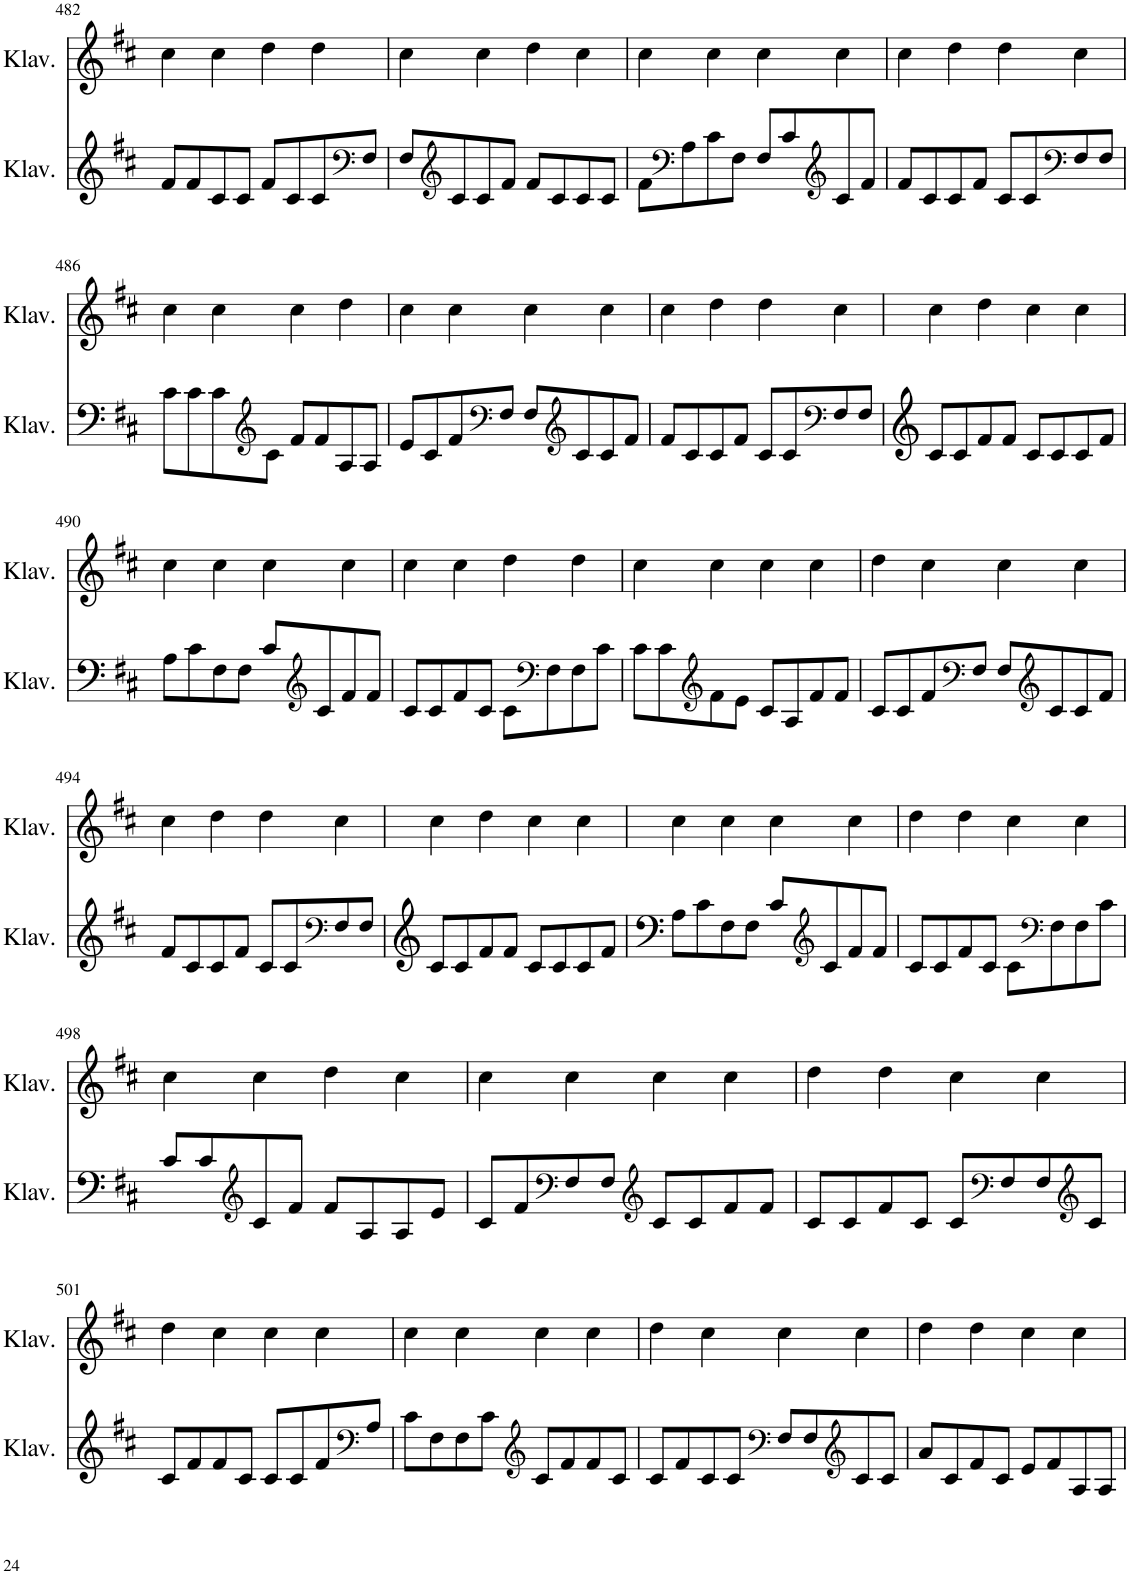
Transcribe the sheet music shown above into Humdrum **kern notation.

**kern	**kern
*part2	*part1
*staff2	*staff1
*I"Klavier	*I"Klavier
*I'Klav.	*I'Klav.
!!LO:PB:g=z
*clefG2	*clefG2
*k[f#c#]	*k[f#c#]
*M4/4	*M4/4
=482	=482
8f#/L	4cc#\
8f#/	.
8c#/	4cc#\
8c#/J	.
8f#/L	4dd\
8c#/	.
8c#/	4dd\
*clefF4	*
8F#/J	.
=483	=483
8F#/L	4cc#\
*clefG2	*
8c#/	.
8c#/	4cc#\
8f#/J	.
8f#/L	4dd\
8c#/	.
8c#/	4cc#\
8c#/J	.
=484	=484
8f#\L	4cc#\
*clefF4	*
8A\	.
8c#\	4cc#\
8F#\J	.
8F#/L	4cc#\
8c#/	.
*clefG2	*
8c#/	4cc#\
8f#/J	.
=485	=485
8f#/L	4cc#\
8c#/	.
8c#/	4dd\
8f#/J	.
8c#/L	4dd\
8c#/	.
*clefF4	*
8F#/	4cc#\
8F#/J	.
!!LO:LB:g=z
=486	=486
8c#\L	4cc#\
8c#\	.
8c#\	4cc#\
*clefG2	*
8c#\J	.
8f#/L	4cc#\
8f#/	.
8A/	4dd\
8A/J	.
=487	=487
8e/L	4cc#\
8c#/	.
8f#/	4cc#\
*clefF4	*
8F#/J	.
8F#/L	4cc#\
*clefG2	*
8c#/	.
8c#/	4cc#\
8f#/J	.
=488	=488
8f#/L	4cc#\
8c#/	.
8c#/	4dd\
8f#/J	.
8c#/L	4dd\
8c#/	.
*clefF4	*
8F#/	4cc#\
8F#/J	.
=489	=489
8c#/L	4cc#\
8c#/	.
8f#/	4dd\
8f#/J	.
8c#/L	4cc#\
8c#/	.
8c#/	4cc#\
8f#/J	.
!!LO:LB:g=z
=490	=490
8A\L	4cc#\
8c#\	.
8F#\	4cc#\
8F#\J	.
8c#/L	4cc#\
*clefG2	*
8c#/	.
8f#/	4cc#\
8f#/J	.
=491	=491
8c#/L	4cc#\
8c#/	.
8f#/	4cc#\
8c#/J	.
8c#\L	4dd\
*clefF4	*
8F#\	.
8F#\	4dd\
8c#\J	.
=492	=492
8c#\L	4cc#\
8c#\	.
*clefG2	*
8f#\	4cc#\
8e\J	.
8c#/L	4cc#\
8A/	.
8f#/	4cc#\
8f#/J	.
=493	=493
8c#/L	4dd\
8c#/	.
8f#/	4cc#\
*clefF4	*
8F#/J	.
8F#/L	4cc#\
*clefG2	*
8c#/	.
8c#/	4cc#\
8f#/J	.
!!LO:LB:g=z
=494	=494
8f#/L	4cc#\
8c#/	.
8c#/	4dd\
8f#/J	.
8c#/L	4dd\
8c#/	.
*clefF4	*
8F#/	4cc#\
8F#/J	.
=495	=495
8c#/L	4cc#\
8c#/	.
8f#/	4dd\
8f#/J	.
8c#/L	4cc#\
8c#/	.
8c#/	4cc#\
8f#/J	.
=496	=496
8A\L	4cc#\
8c#\	.
8F#\	4cc#\
8F#\J	.
8c#/L	4cc#\
*clefG2	*
8c#/	.
8f#/	4cc#\
8f#/J	.
=497	=497
8c#/L	4dd\
8c#/	.
8f#/	4dd\
8c#/J	.
8c#\L	4cc#\
*clefF4	*
8F#\	.
8F#\	4cc#\
8c#\J	.
!!LO:LB:g=z
=498	=498
8c#/L	4cc#\
8c#/	.
*clefG2	*
8c#/	4cc#\
8f#/J	.
8f#/L	4dd\
8A/	.
8A/	4cc#\
8e/J	.
=499	=499
8c#/L	4cc#\
8f#/	.
*clefF4	*
8F#/	4cc#\
8F#/J	.
*clefG2	*
8c#/L	4cc#\
8c#/	.
8f#/	4cc#\
8f#/J	.
=500	=500
8c#/L	4dd\
8c#/	.
8f#/	4dd\
8c#/J	.
8c#/L	4cc#\
*clefF4	*
8F#/	.
8F#/	4cc#\
*clefG2	*
8c#/J	.
!!LO:LB:g=z
=501	=501
8c#/L	4dd\
8f#/	.
8f#/	4cc#\
8c#/J	.
8c#/L	4cc#\
8c#/	.
8f#/	4cc#\
*clefF4	*
8A/J	.
=502	=502
8c#\L	4cc#\
8F#\	.
8F#\	4cc#\
8c#\J	.
*clefG2	*
8c#/L	4cc#\
8f#/	.
8f#/	4cc#\
8c#/J	.
=503	=503
8c#/L	4dd\
8f#/	.
8c#/	4cc#\
8c#/J	.
*clefF4	*
8F#/L	4cc#\
8F#/	.
*clefG2	*
8c#/	4cc#\
8c#/J	.
=504	=504
8a/L	4dd\
8c#/	.
8f#/	4dd\
8c#/J	.
8e/L	4cc#\
8f#/	.
8A/	4cc#\
8A/J	.
=	=
*-	*-
